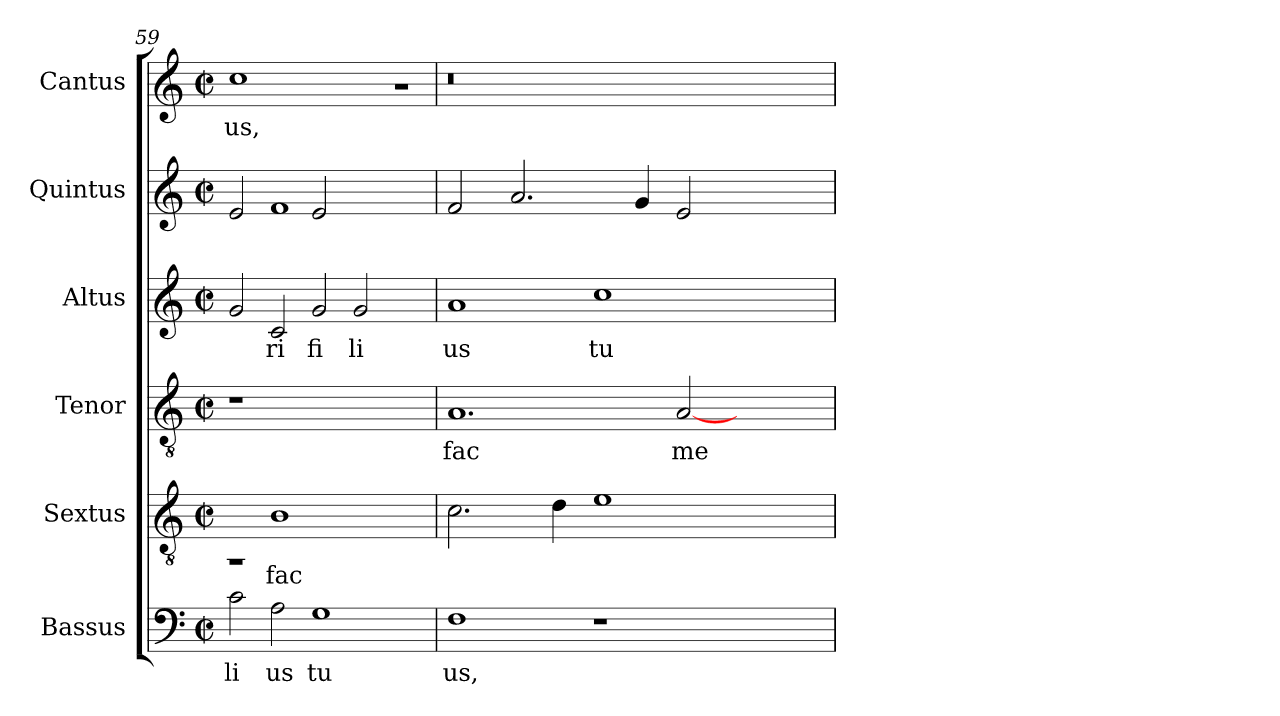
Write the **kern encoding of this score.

**kern	**text	**kern	**text	**kern	**text	**kern	**text	**kern	**kern	**text
*part6	*part6	*part5	*part5	*part4	*part4	*part3	*part3	*part2	*part1	*part1
*staff6	*staff6	*staff5	*staff5	*staff4	*staff4	*staff3	*staff3	*staff2	*staff1	*staff1
*I"Bassus	*	*I"Sextus	*	*I"Tenor	*	*I"Altus	*	*I"Quintus	*I"Cantus	*
*clefF4	*	*clefGv2	*	*clefGv2	*	*clefG2	*	*clefG2	*clefG2	*
*M2/2	*	*M2/2	*	*M2/2	*	*M2/2	*	*M2/2	*M2/2	*
*met(c|)	*	*met(c|)	*	*met(c|)	*	*met(c|)	*	*met(c|)	*met(c|)	*
=59	=59	=59	=59	=59	=59	=59	=59	=59	=59	=59
!LO:N:vis=2	!LO:LY:b:cj	!LO:N:vis=1	!	!	!	!LO:N:vis=2	!	!LO:N:vis=2	!	!LO:LY:b:cj
4c\	li	4rAA	.	1r	.	4g/	.	4e/	1cc	-us,
!LO:N:vis=2	!LO:LY:b:cj	!LO:N:vis=1	!LO:LY:b:cj	!	!	!LO:N:vis=2	!LO:LY:b:cj	!LO:N:vis=1	!	!
4A\	us	4B	fac	.	.	4c/	ri	4f	.	.
!LO:N:vis=1	!LO:LY:b:cj	!	!	!	!	!LO:N:vis=2	!LO:LY:b:cj	!LO:N:vis=2	!	!
4G	tu	2.ryy	.	.	.	4g/	fi	4e/	.	.
!	!	!	!	!	!	!LO:N:vis=2	!LO:LY:b:cj	!	!	!
2ryy	.	.	.	.	.	4g/	li	2ryy	.	.
!	!	!	!	!	!	!	!	!	!LO:N:vis=1	!
.	.	.	.	4ryy	.	4ryy	.	.	4ra	.
=60	=60	=60	=60	=60	=60	=60	=60	=60	=60	=60
!	!LO:LY:b:cj	!	!	!	!LO:LY:b:cj	!	!LO:LY:b:cj	!	!	!
1F	us,	2.c\	.	1.A	fac	1a	us	2f/	0r	.
.	.	.	.	.	.	.	.	2.a/	.	.
.	.	4d\	.	.	.	.	.	.	.	.
!LO:N:vis=1	!	!	!	!	!	!	!LO:LY:b:cj	!	!	!
0r	.	1e	.	.	.	1cc	tu	.	.	.
.	.	.	.	.	.	.	.	4g/	.	.
!	!	!	!	!	!LO:LY:b	!	!	!	!	!
.	.	.	.	[>2A/	me	.	.	2e/	.	.
.	.	1ryy	.	1ryy	.	1ryy	.	1ryy	1ryy	.
=	=	=	=	=	=	=	=	=	=	=
*-	*-	*-	*-	*-	*-	*-	*-	*-	*-	*-
